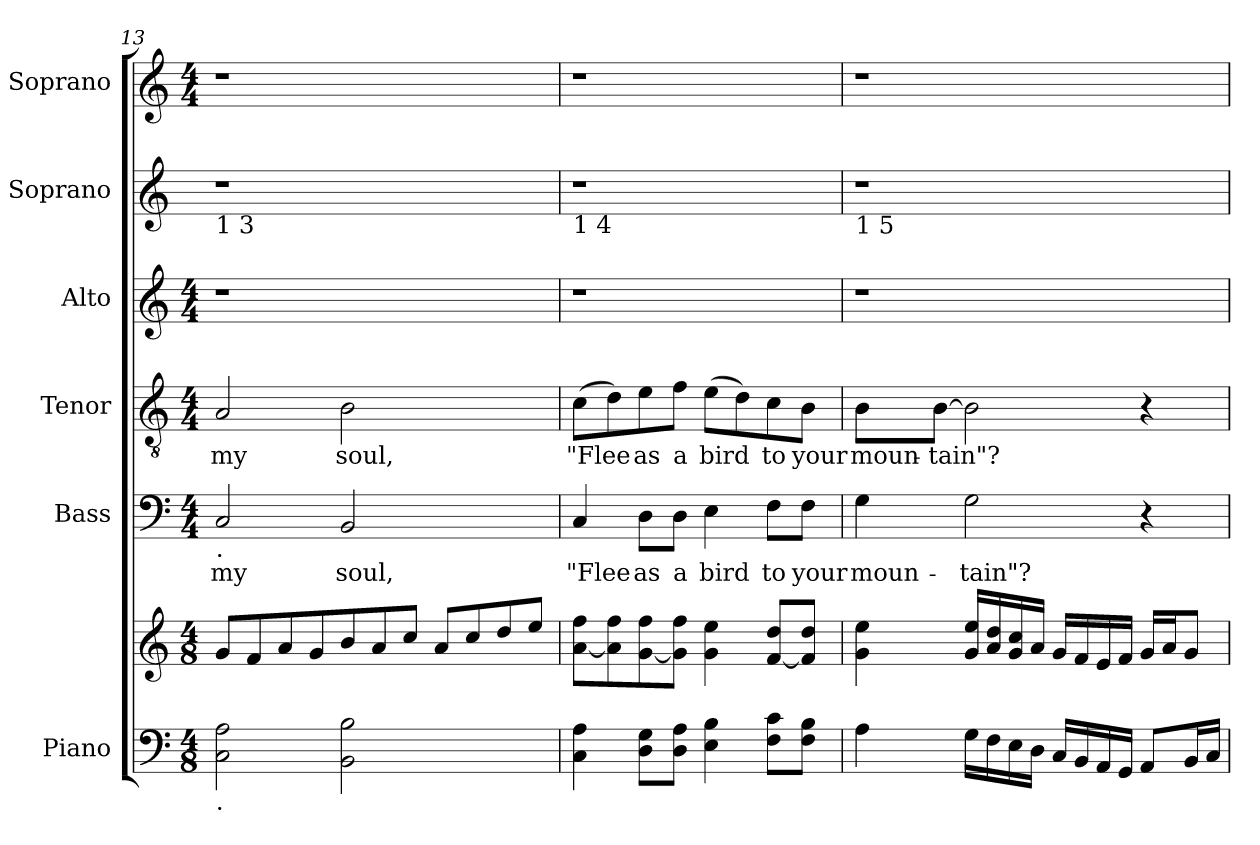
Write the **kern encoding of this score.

**kern	**kern	**kern	**text	**kern	**text	**kern	**kern	**kern
*part6	*part6	*part5	*part5	*part4	*part4	*part3	*part2	*part1
*staff7	*staff6	*staff5	*staff5	*staff4	*staff4	*staff3	*staff2	*staff1
*I"Piano	*	*I"Bass	*	*I"Tenor	*	*I"Alto	*I"Soprano	*I"Soprano
*	*	*I'Bass	*	*I'Tenor	*	*I'Alto	*I'Soprano	*I'Soprano
!!LO:LB:g=z
*clefF4	*clefG2	*clefF4	*	*clefGv2	*	*clefG2	*clefG2	*clefG2
*M4/8	*M4/8	*M4/4	*	*M4/4	*	*M4/4	*	*M4/4
=13	=13	=13	=13	=13	=13	=13	=13	=13
!	!	!	!	!	!	!	!LO:TX:b:t=1 3	!
!	!	!LO:TX:b:t=.	!	!	!	!	!	!
!LO:TX:b:t=.	!	!	!	!	!	!	!	!
!	!	!	!LO:LY:b	!	!LO:LY:b	!	!	!
2A\ 2C\	8g/L	2C/	my	2A/	my	1r	1r	1r
.	8f/L	.	.	.	.	.	.	.
.	8a/	.	.	.	.	.	.	.
.	8g/	.	.	.	.	.	.	.
!	!	!	!LO:LY:b:cj	!	!LO:LY:b:rj	!	!	!
2B\ 2BB\	8b/	2BB/	soul,	2B\	soul,	.	.	.
.	8a/J	.	.	.	.	.	.	.
.	8cc/J	.	.	.	.	.	.	.
.	8a/L	.	.	.	.	.	.	.
4.ryy	8cc/	4.ryy	.	4.ryy	.	4.ryy	4.ryy	4.ryy
.	8dd/	.	.	.	.	.	.	.
.	8ee/J	.	.	.	.	.	.	.
=14	=14	=14	=14	=14	=14	=14	=14	=14
!	!	!	!	!	!	!	!LO:TX:b:t=1 4	!
!	!	!	!LO:LY:b	!	!LO:LY:b:cj	!	!	!
4C\ 4A\	8ff\ [<8a\L	4C/	"Flee	(>8c\L	"Flee	1r	1r	1r
.	8ff\ 8a\]	.	.	8d\)	.	.	.	.
!	!	!	!LO:LY:b:cj	!	!LO:LY:b:cj	!	!	!
8G\ 8D\L	8ff\ [<8g\	8D\L	as	8e\	as	.	.	.
!	!	!	!LO:LY:b:rj	!	!LO:LY:b:rj	!	!	!
8D\ 8A\J	8g\] 8ff\J	8D\J	a	8f\J	a	.	.	.
!	!	!	!LO:LY:b:cj	!	!LO:LY:b:cj	!	!	!
4E\ 4B\	4ee\ 4g\	4E\	bird	(>8e\L	bird	.	.	.
.	.	.	.	8d\)	.	.	.	.
!	!	!	!LO:LY:b:cj	!	!LO:LY:b:cj	!	!	!
8F\ 8c\L	8dd/ [<8f/L	8F\L	to	8c\	to	.	.	.
!	!	!	!LO:LY:b:cj	!	!LO:LY:b:cj	!	!	!
8B\ 8F\J	8dd/ 8f/]J	8F\J	your	8B\J	your	.	.	.
=15	=15	=15	=15	=15	=15	=15	=15	=15
*^	*^	*	*	*	*	*	*	*
!	!	!	!	!	!	!	!	!	!LO:TX:b:t=1 5	!
!	!	!	!	!	!LO:LY:b	!	!LO:LY:b	!	!	!
2ryy	4A\	4g\ 4ee\	2ryy	4G\	moun-	8B\L	moun-	1r	1r	1r
!	!	!	!	!	!	!	!LO:LY:b:cj	!	!	!
.	.	.	.	.	.	[>8B\J	-tain"?	.	.	.
!	!	!	!	!	!LO:LY:b:cj	!	!	!	!	!
.	16G\L	16ee/ 16g/L	.	2G\	-tain"?	2B\]	.	.	.	.
.	16F\	16a/ 16dd/	.	.	.	.	.	.	.	.
.	16E\	16g/ 16cc/	.	.	.	.	.	.	.	.
.	16D\J	16a/J	.	.	.	.	.	.	.	.
16C/L	2ryy	2ryy	16g/L	.	.	.	.	.	.	.
16BB/	.	.	16f/	.	.	.	.	.	.	.
16AA/	.	.	16e/	.	.	.	.	.	.	.
16GG/J	.	.	16f/J	.	.	.	.	.	.	.
8AA/L	.	.	16g/L	4r	.	4r	.	.	.	.
.	.	.	16a/	.	.	.	.	.	.	.
16BB/	.	.	8g/J	.	.	.	.	.	.	.
16C/J	.	.	.	.	.	.	.	.	.	.
*v	*v	*	*	*	*	*	*	*	*	*
*	*v	*v	*	*	*	*	*	*	*
=	=	=	=	=	=	=	=	=
*-	*-	*-	*-	*-	*-	*-	*-	*-
